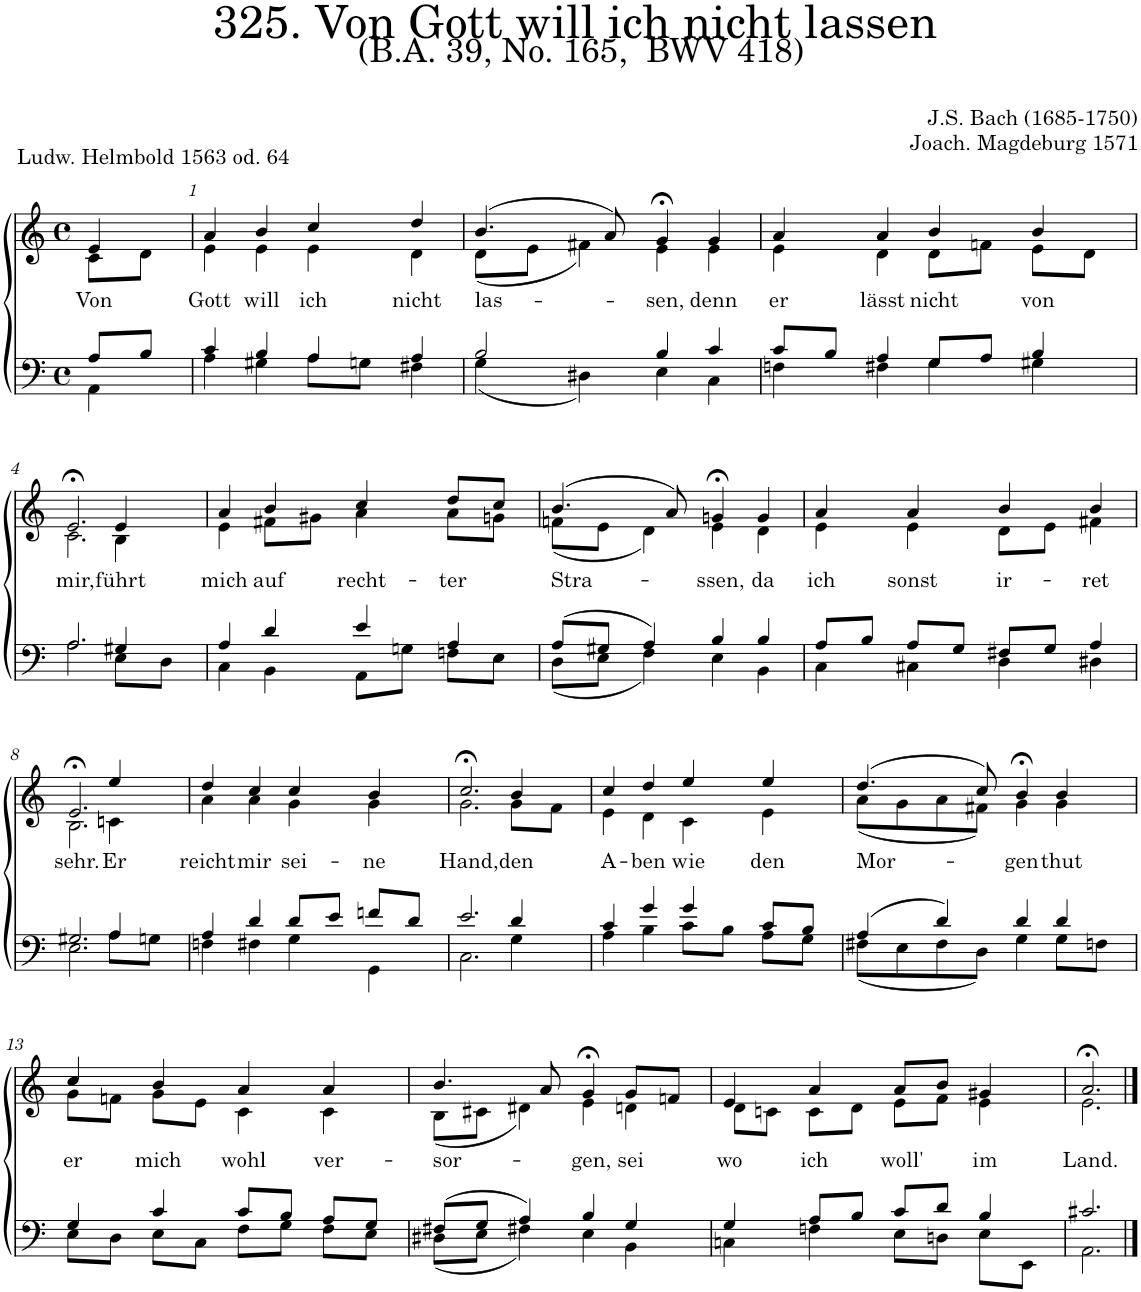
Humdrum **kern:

**kern	**kern	**text
*part2	*part1	*part1
*staff2	*staff1	*staff1
*I"Tenor/Bass	*I"Soprano/Alto	*
*clefF4	*clefG2	*
*k[]	*k[]	*
*M4/4	*M4/4	*
*met(c)	*met(c)	*
=	=	=
*^	*	*
!	!	!	!LO:LY:b
*	*	*^	*
8A/L	4AA\	4e/	8c\L	Von
8B/J	.	.	8d\J	.
=1	=1	=1	=1	=1
!	!	!	!	!LO:LY:b
4c/	4A\	4a/	4e\	Gott
!	!	!	!	!LO:LY:b
4B/	4G#X\	4b/	4e\	will
!	!	!	!	!LO:LY:b
4A/	8A\L	4cc/	4e\	ich
.	8Gn\J	.	.	.
!	!	!	!	!LO:LY:b
4A/	4F#X\	4dd/	4d\	nicht
=2	=2	=2	=2	=2
!	!	!	!	!LO:LY:b
2B/	(4G\	(4.b/	(8d\L	las-
.	.	.	8e\J	.
.	4D#X\)	.	4f#X\)	.
.	.	8a/)	.	.
!	!	!	!	!LO:LY:b
4B/	4E\	4g;<,/	4e\	-sen,
!	!	!	!	!LO:LY:b
4c/	4C\	4g/	4e\	denn
=3	=3	=3	=3	=3
!	!	!	!	!LO:LY:b
8c/L	4Fn\	4a/	4e\	er
8B/J	.	.	.	.
!	!	!	!	!LO:LY:b
4A/	4F#X\	4a/	4d\	lässt
!	!	!	!	!LO:LY:b
8G/L	4G\	4b/	8d\L	nicht
8A/J	.	.	8fn\J	.
!	!	!	!	!LO:LY:b
4B/	4G#X\	4b/	8e\L	von
.	.	.	8d\J	.
!!LO:LB:g=z	!!
=4	=4	=4	=4	=4
!	!	!	!	!LO:LY:b
2.A/	2.A\	2.e;<,/	2.c\	mir,
!	!	!	!	!LO:LY:b
4G#X/	8E\L	4e/	4B\	führt
.	8D\J	.	.	.
=5	=5	=5	=5	=5
!	!	!	!	!LO:LY:b
4A/	4C\	4a/	4e\	mich
!	!	!	!	!LO:LY:b
4d/	4BB\	4b/	8f#X\L	auf
.	.	.	8g#X\J	.
!	!	!	!	!LO:LY:b
4e/	8AA\L	4cc/	4a\	recht-
.	8Gn\J	.	.	.
!	!	!	!	!LO:LY:b
4A/	8Fn\L	8dd/L	8a\L	-ter
.	8E\J	8cc/J	8gn\J	.
=6	=6	=6	=6	=6
!	!	!	!	!LO:LY:b
(8A/L	(8D\L	(4.b/	(8fn\L	Stra-
8G#X/J	8E\J	.	8e\J	.
4A/)	4F\)	.	4d\)	.
.	.	8a/)	.	.
!	!	!	!	!LO:LY:b
4B/	4E\	4gn;<,/	4e\	-ssen,
!	!	!	!	!LO:LY:b
4B/	4BB\	4g/	4d\	da
=7	=7	=7	=7	=7
!	!	!	!	!LO:LY:b
8A/L	4C\	4a/	4e\	ich
8B/J	.	.	.	.
!	!	!	!	!LO:LY:b
8A/L	4C#X\	4a/	4e\	sonst
8G/J	.	.	.	.
!	!	!	!	!LO:LY:b
8F#X/L	4D\	4b/	8d\L	ir-
8G/J	.	.	8e\J	.
!	!	!	!	!LO:LY:b
4A/	4D#X\	4b/	4f#X\	-ret
!!LO:LB:g=z	!!
=8	=8	=8	=8	=8
!	!	!	!	!LO:LY:b
2.G#X/	2.E\	2.e;<,/	2.B\	sehr.
!	!	!	!	!LO:LY:b
4A/	8A\L	4ee/	4cn\	Er
.	8Gn\J	.	.	.
=9	=9	=9	=9	=9
!	!	!	!	!LO:LY:b
4A/	4Fn\	4dd/	4a\	reicht
!	!	!	!	!LO:LY:b
4d/	4F#X\	4cc/	4a\	mir
!	!	!	!	!LO:LY:b
8d/L	4G\	4cc/	4g\	sei-
8e/J	.	.	.	.
!	!	!	!	!LO:LY:b
8fn/L	4GG\	4b/	4g\	-ne
8d/J	.	.	.	.
=10	=10	=10	=10	=10
!	!	!	!	!LO:LY:b
2.e/	2.C\	2.cc;<,/	2.g\	Hand,
!	!	!	!	!LO:LY:b
4d/	4G\	4b/	8g\L	den
.	.	.	8f\J	.
=11	=11	=11	=11	=11
!	!	!	!	!LO:LY:b
4c/	4A\	4cc/	4e\	A-
!	!	!	!	!LO:LY:b
4g/	4B\	4dd/	4d\	-ben
!	!	!	!	!LO:LY:b
4g/	8c\L	4ee/	4c\	wie
.	8B\J	.	.	.
!	!	!	!	!LO:LY:b
8c/L	8A\L	4ee/	4e\	den
8B/J	8G\J	.	.	.
=12	=12	=12	=12	=12
!	!	!	!	!LO:LY:b
(4A/	(8F#X\L	(4.dd/	(8a\L	Mor-
.	8E\	.	8g\	.
4d/)	8F#\	.	8a\	.
.	8D\J)	8cc/)	8f#X\J)	.
!	!	!	!	!LO:LY:b
4d/	4G\	4b;<,/	4g\	-gen
!	!	!	!	!LO:LY:b
4d/	8G\L	4b/	4g\	thut
.	8Fn\J	.	.	.
!!LO:LB:g=z	!!
=13	=13	=13	=13	=13
!	!	!	!	!LO:LY:b
4G/	8E\L	4cc/	8g\L	er
.	8D\J	.	8fn\J	.
!	!	!	!	!LO:LY:b
4c/	8E\L	4b/	8g\L	mich
.	8C\J	.	8e\J	.
!	!	!	!	!LO:LY:b
8c/L	8F\L	4a/	4c\	wohl
8B/J	8G\J	.	.	.
!	!	!	!	!LO:LY:b
8A/L	8F\L	4a/	4c\	ver-
8G/J	8E\J	.	.	.
=14	=14	=14	=14	=14
!	!	!	!	!LO:LY:b
(8F#X/L	(8D#X\L	4.b/	(8B\L	-sor-
8G/J	8E\J	.	8c#X\J	.
4A/)	4F#X\)	.	4d#X\)	.
.	.	8a/	.	.
!	!	!	!	!LO:LY:b
4B/	4E\	4g;<,/	4e\	-gen,
!	!	!	!	!LO:LY:b
4G/	4BB\	8g/L	4dn\	sei
.	.	8fn/J	.	.
=15	=15	=15	=15	=15
!	!	!	!	!LO:LY:b
4G/	4Cn\	4e/	8d\L	wo
.	.	.	8cn\J	.
!	!	!	!	!LO:LY:b
8A/L	4Fn\	4a/	8c\L	ich
8B/J	.	.	8d\J	.
!	!	!	!	!LO:LY:b
8c/L	8E\L	8a/L	8e\L	woll'
8d/J	8Dn\J	8b/J	8f\J	.
!	!	!	!	!LO:LY:b
4B/	8E\L	4g#X/	4e\	im
.	8EE\J	.	.	.
=16	=16	=16	=16	=16
!	!	!	!	!LO:LY:b
2.c#X/	2.AA\	2.a;</	2.e\	Land.
*v	*v	*	*	*
*	*v	*v	*
==	==	==
*-	*-	*-
